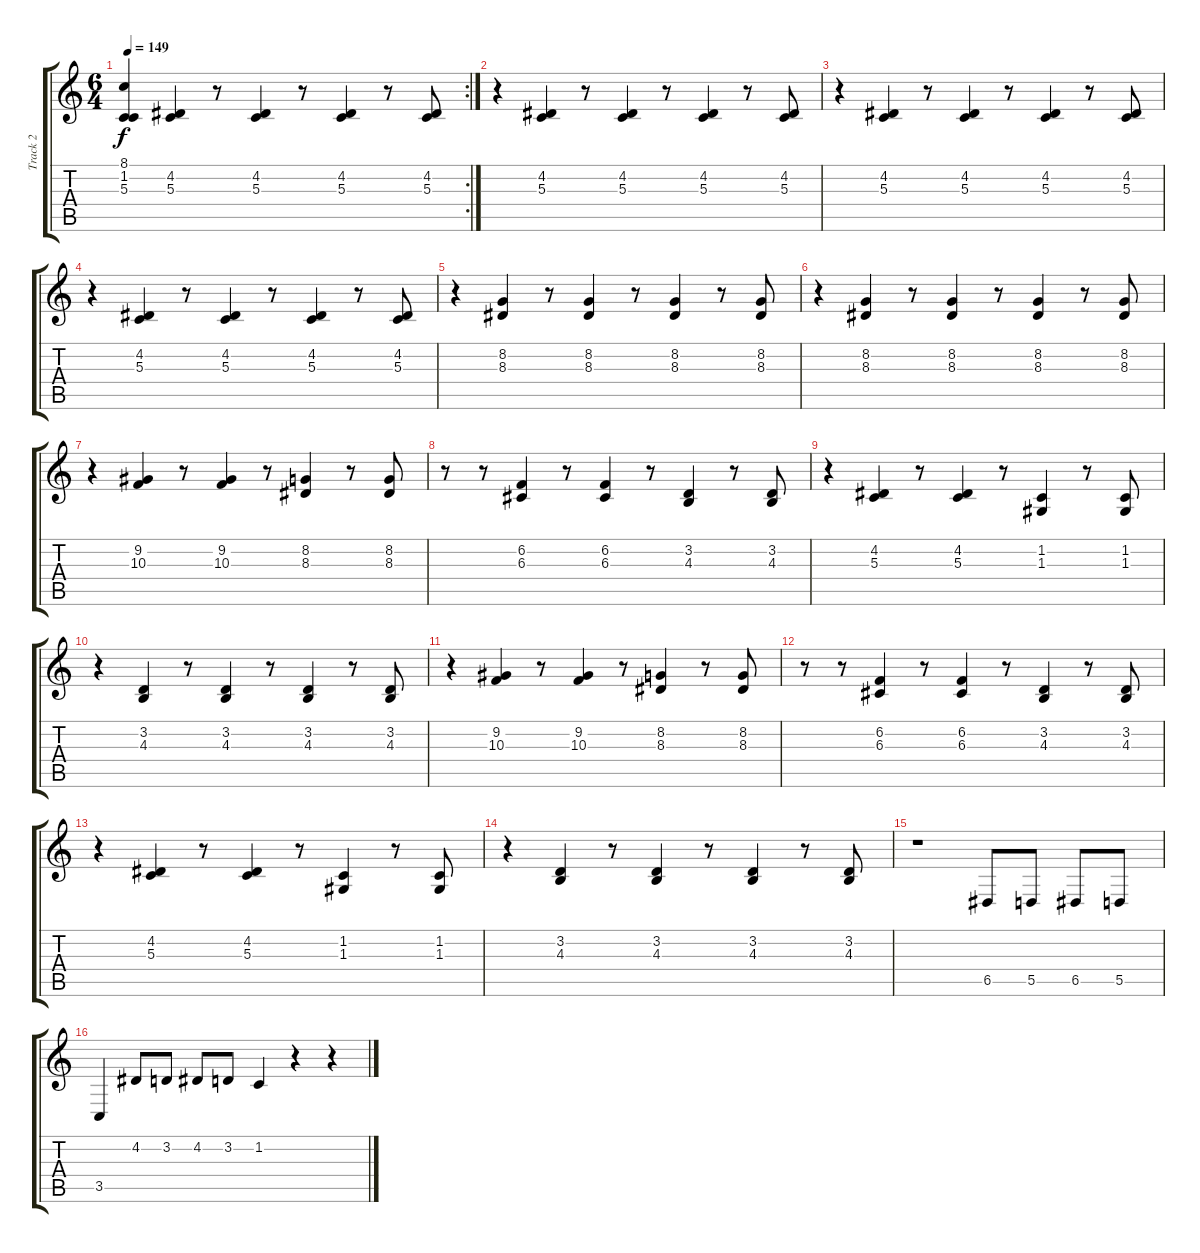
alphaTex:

\track ("Track 2" "Track 2") {instrument pizzicatostrings}
\staff {score tabs}
\tuning (E4 B3 G3 D3 A2 C2) {hide}
\rc 2
\ts (6 4)
\tempo 149
\clef g2
\ks c
(8.1 1.2 5.3).4{dy f} (4.2 5.3).4 r.8 (4.2 5.3).4 r.8 (4.2 5.3).4 r.8 (4.2 5.3).8 |
r.4 (4.2 5.3).4 r.8 (4.2 5.3).4 r.8 (4.2 5.3).4 r.8 (4.2 5.3).8 |
r.4 (4.2 5.3).4 r.8 (4.2 5.3).4 r.8 (4.2 5.3).4 r.8 (4.2 5.3).8 |
r.4 (4.2 5.3).4 r.8 (4.2 5.3).4 r.8 (4.2 5.3).4 r.8 (4.2 5.3).8 |
r.4 (8.2 8.3).4 r.8 (8.2 8.3).4 r.8 (8.2 8.3).4 r.8 (8.2 8.3).8 |
r.4 (8.2 8.3).4 r.8 (8.2 8.3).4 r.8 (8.2 8.3).4 r.8 (8.2 8.3).8 |
r.4 (9.2 10.3).4 r.8 (9.2 10.3).4 r.8 (8.2 8.3).4 r.8 (8.2 8.3).8 |
r.8 r.8 (6.2 6.3).4 r.8 (6.2 6.3).4 r.8 (3.2 4.3).4 r.8 (3.2 4.3).8 |
r.4 (4.2 5.3).4 r.8 (4.2 5.3).4 r.8 (1.2 1.3).4 r.8 (1.2 1.3).8 |
r.4 (3.2 4.3).4 r.8 (3.2 4.3).4 r.8 (3.2 4.3).4 r.8 (3.2 4.3).8 |
r.4 (9.2 10.3).4 r.8 (9.2 10.3).4 r.8 (8.2 8.3).4 r.8 (8.2 8.3).8 |
r.8 r.8 (6.2 6.3).4 r.8 (6.2 6.3).4 r.8 (3.2 4.3).4 r.8 (3.2 4.3).8 |
r.4 (4.2 5.3).4 r.8 (4.2 5.3).4 r.8 (1.2 1.3).4 r.8 (1.2 1.3).8 |
r.4 (3.2 4.3).4 r.8 (3.2 4.3).4 r.8 (3.2 4.3).4 r.8 (3.2 4.3).8 |
r.1 6.5.8 5.5.8 6.5.8 5.5.8 |
3.5.4 4.2.8 3.2.8 4.2.8 3.2.8 1.2.4 r.4 r.4
